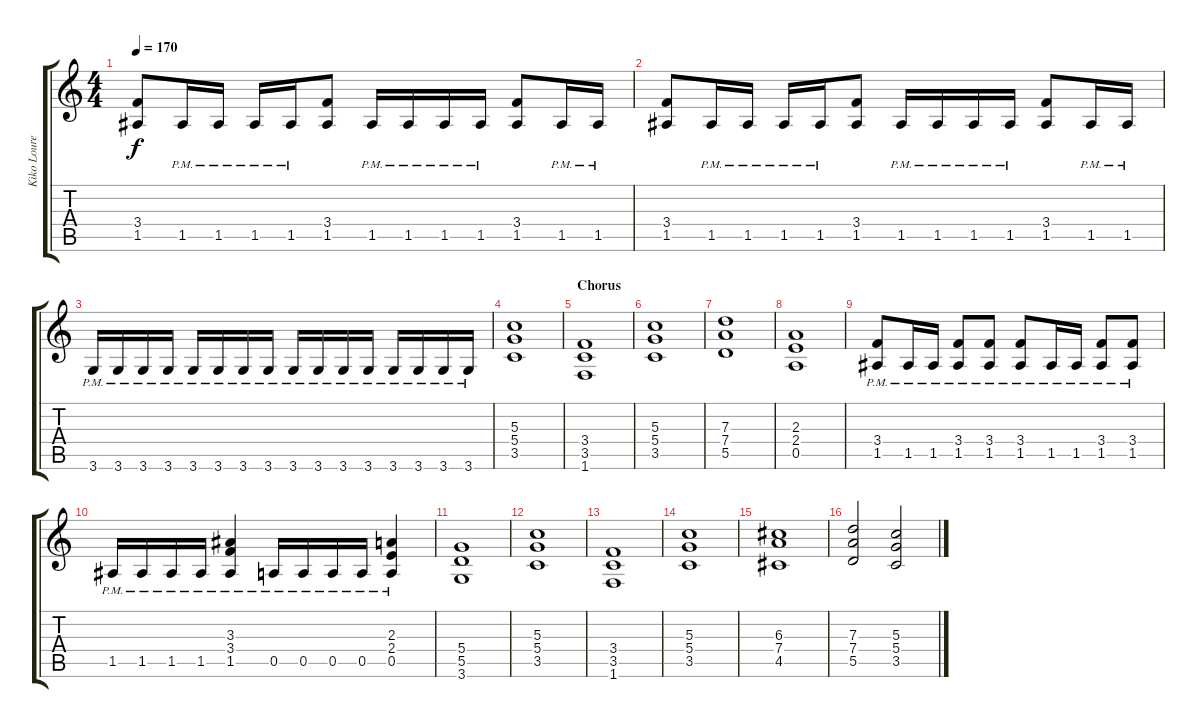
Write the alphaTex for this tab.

\track ("Kiko Loureiro" "Kiko Loure") {instrument distortionguitar}
\staff {score tabs}
\tuning (E4 B3 G3 D3 A2 E2) {hide}
\ts (4 4)
\tempo 170
\clef g2
\ks c
(3.4 1.5).8{dy f} 1.5{pm}.16 1.5{pm}.16 1.5{pm}.16 1.5{pm}.16 (3.4 1.5).8 1.5{pm}.16 1.5{pm}.16 1.5{pm}.16 1.5{pm}.16 (3.4 1.5).8 1.5{pm}.16 1.5{pm}.16 |
(3.4 1.5).8 1.5{pm}.16 1.5{pm}.16 1.5{pm}.16 1.5{pm}.16 (3.4 1.5).8 1.5{pm}.16 1.5{pm}.16 1.5{pm}.16 1.5{pm}.16 (3.4 1.5).8 1.5{pm}.16 1.5{pm}.16 |
3.6{pm}.16 3.6{pm}.16 3.6{pm}.16 3.6{pm}.16 3.6{pm}.16 3.6{pm}.16 3.6{pm}.16 3.6{pm}.16 3.6{pm}.16 3.6{pm}.16 3.6{pm}.16 3.6{pm}.16 3.6{pm}.16 3.6{pm}.16 3.6{pm}.16 3.6{pm}.16 |
(5.3 5.4 3.5).1 |
\section ("" "Chorus")
(3.4 3.5 1.6).1 |
(5.3 5.4 3.5).1 |
(7.3 7.4 5.5).1 |
(2.3 2.4 0.5).1 |
(3.4{pm} 1.5).8 1.5{pm}.16 1.5{pm}.16 (3.4{pm} 1.5).8 (3.4{pm} 1.5).8 (3.4 1.5{pm}).8 1.5{pm}.16 1.5{pm}.16 (3.4 1.5{pm}).8 (3.4 1.5{pm}).8 |
1.5{pm}.16 1.5{pm}.16 1.5{pm}.16 1.5{pm}.16 (3.3 3.4 1.5{pm}).4 0.5{pm}.16 0.5{pm}.16 0.5{pm}.16 0.5{pm}.16 (2.3 2.4 0.5{pm}).4 |
(5.4 5.5 3.6).1 |
(5.3 5.4 3.5).1 |
(3.4 3.5 1.6).1 |
(5.3 5.4 3.5).1 |
(6.3 7.4 4.5).1 |
(7.3 7.4 5.5).2 (5.3 5.4 3.5).2
